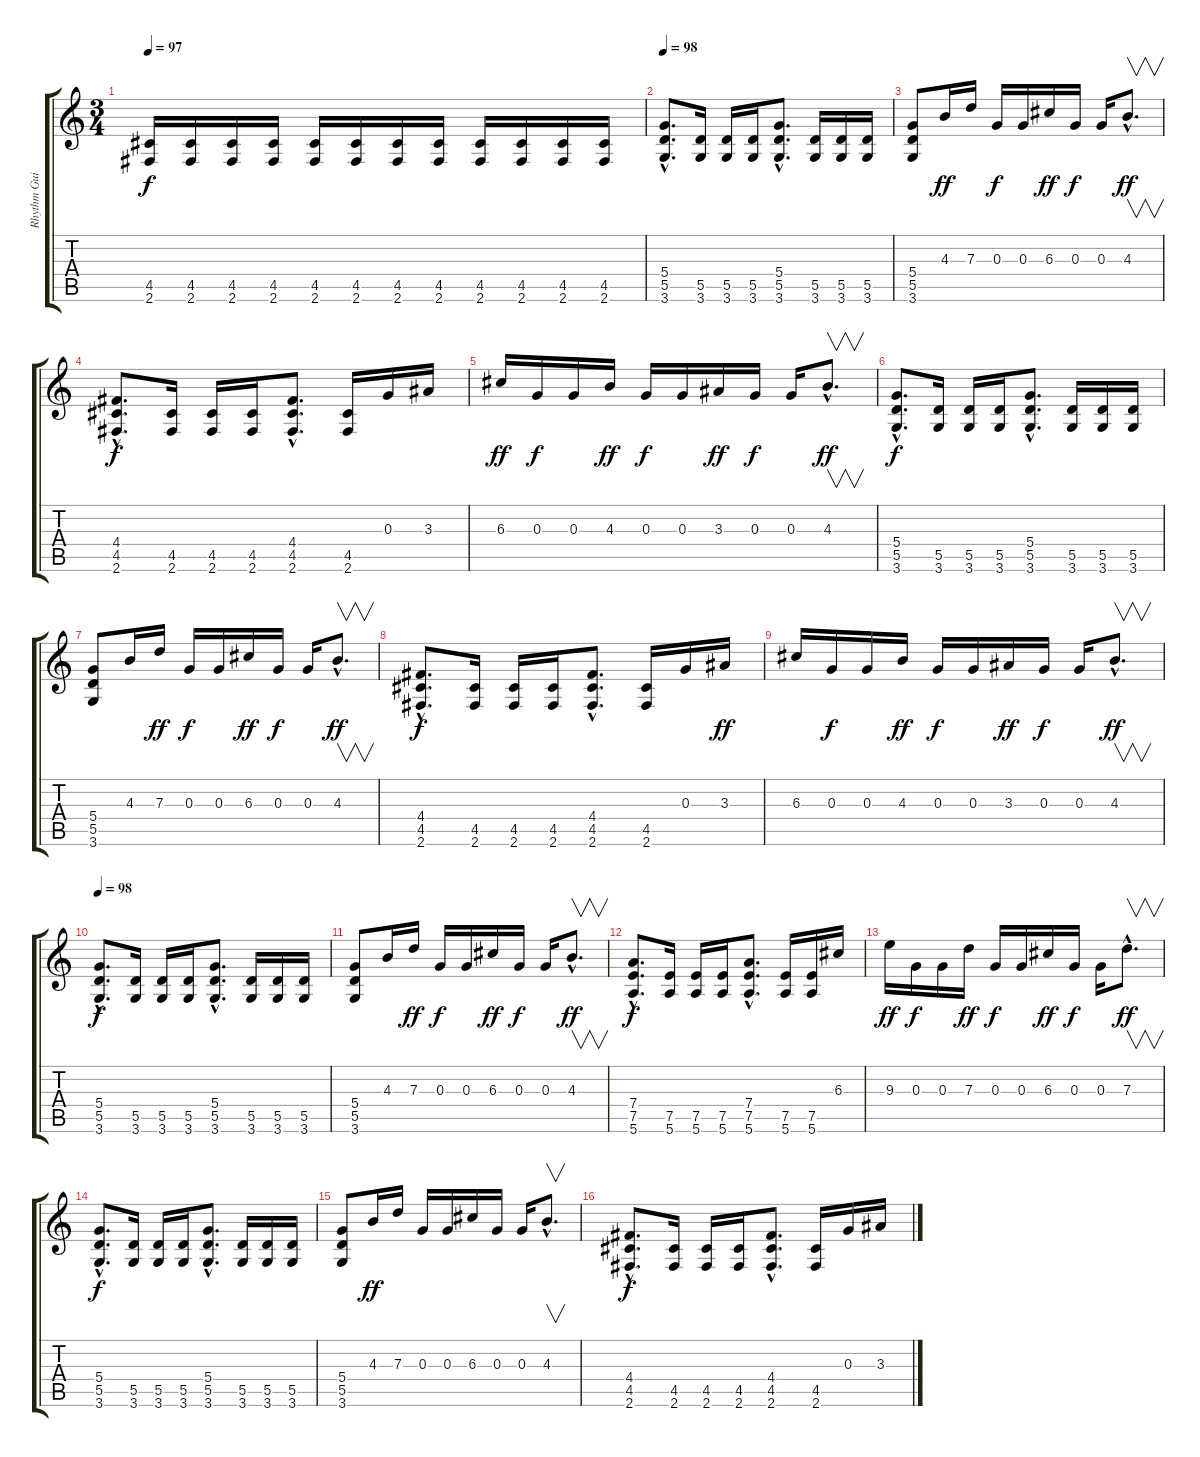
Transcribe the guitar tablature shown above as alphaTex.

\track ("Rhythm Guitar (left)" "Rhythm Gui") {instrument distortionguitar}
\staff {score tabs}
\tuning (E4 B3 G3 D3 A2 E2) {hide}
\ts (3 4)
\tempo 97
\clef g2
\ks c
(4.5 2.6).16{dy f} (4.5 2.6).16 (4.5 2.6).16 (4.5 2.6).16 (4.5 2.6).16 (4.5 2.6).16 (4.5 2.6).16 (4.5 2.6).16 (4.5 2.6).16 (4.5 2.6).16 (4.5 2.6).16 (4.5 2.6).16 |
\tempo 98
(5.4{hac} 5.5{hac} 3.6{hac}).8{d} (5.5 3.6).16 (5.5 3.6).16 (5.5 3.6).16 (5.4{hac} 5.5{hac} 3.6{hac}).8{d} (5.5 3.6).16 (5.5 3.6).16 (5.5 3.6).16 |
(5.4 5.5 3.6).8 4.3.16{dy ff} 7.3.16 0.3.16{dy f} 0.3.16 6.3.16{dy ff} 0.3.16{dy f} 0.3.16 4.3{hac}.8{v d dy ff} |
(4.4{hac} 4.5{hac} 2.6{hac}).8{d dy f} (4.5 2.6).16 (4.5 2.6).16 (4.5 2.6).16 (4.4{hac} 4.5{hac} 2.6{hac}).8{d} (4.5 2.6).16 0.3.16 3.3.16 |
6.3.16{dy ff} 0.3.16{dy f} 0.3.16 4.3.16{dy ff} 0.3.16{dy f} 0.3.16 3.3.16{dy ff} 0.3.16{dy f} 0.3.16 4.3{hac}.8{v d dy ff} |
(5.4{hac} 5.5{hac} 3.6{hac}).8{d dy f} (5.5 3.6).16 (5.5 3.6).16 (5.5 3.6).16 (5.4{hac} 5.5{hac} 3.6{hac}).8{d} (5.5 3.6).16 (5.5 3.6).16 (5.5 3.6).16 |
(5.4 5.5 3.6).8 4.3.16 7.3.16{dy ff} 0.3.16{dy f} 0.3.16 6.3.16{dy ff} 0.3.16{dy f} 0.3.16 4.3{hac}.8{v d dy ff} |
(4.4{hac} 4.5{hac} 2.6{hac}).8{d dy f} (4.5 2.6).16 (4.5 2.6).16 (4.5 2.6).16 (4.4{hac} 4.5{hac} 2.6{hac}).8{d} (4.5 2.6).16 0.3.16 3.3.16{dy ff} |
6.3.16 0.3.16{dy f} 0.3.16 4.3.16{dy ff} 0.3.16{dy f} 0.3.16 3.3.16{dy ff} 0.3.16{dy f} 0.3.16 4.3{hac}.8{v d dy ff} |
\tempo 98
(5.4{hac} 5.5{hac} 3.6{hac}).8{d dy f} (5.5 3.6).16 (5.5 3.6).16 (5.5 3.6).16 (5.4{hac} 5.5{hac} 3.6{hac}).8{d} (5.5 3.6).16 (5.5 3.6).16 (5.5 3.6).16 |
(5.4 5.5 3.6).8 4.3.16 7.3.16{dy ff} 0.3.16{dy f} 0.3.16 6.3.16{dy ff} 0.3.16{dy f} 0.3.16 4.3{hac}.8{v d dy ff} |
(7.4{hac} 7.5{hac} 5.6{hac}).8{d dy f} (7.5 5.6).16 (7.5 5.6).16 (7.5 5.6).16 (7.4{hac} 7.5{hac} 5.6{hac}).8{d} (7.5 5.6).16 (7.5 5.6).16 6.3.16 |
9.3.16{dy ff} 0.3.16{dy f} 0.3.16 7.3.16{dy ff} 0.3.16{dy f} 0.3.16 6.3.16{dy ff} 0.3.16{dy f} 0.3.16 7.3{hac}.8{v d dy ff} |
(5.4{hac} 5.5{hac} 3.6{hac}).8{d dy f} (5.5 3.6).16 (5.5 3.6).16 (5.5 3.6).16 (5.4{hac} 5.5{hac} 3.6{hac}).8{d} (5.5 3.6).16 (5.5 3.6).16 (5.5 3.6).16 |
(5.4 5.5 3.6).8 4.3.16{dy ff} 7.3.16 0.3.16 0.3.16 6.3.16 0.3.16 0.3.16 4.3{hac}.8{v d} |
(4.4{hac} 4.5{hac} 2.6{hac}).8{d dy f} (4.5 2.6).16 (4.5 2.6).16 (4.5 2.6).16 (4.4{hac} 4.5{hac} 2.6{hac}).8{d} (4.5 2.6).16 0.3.16 3.3.16
